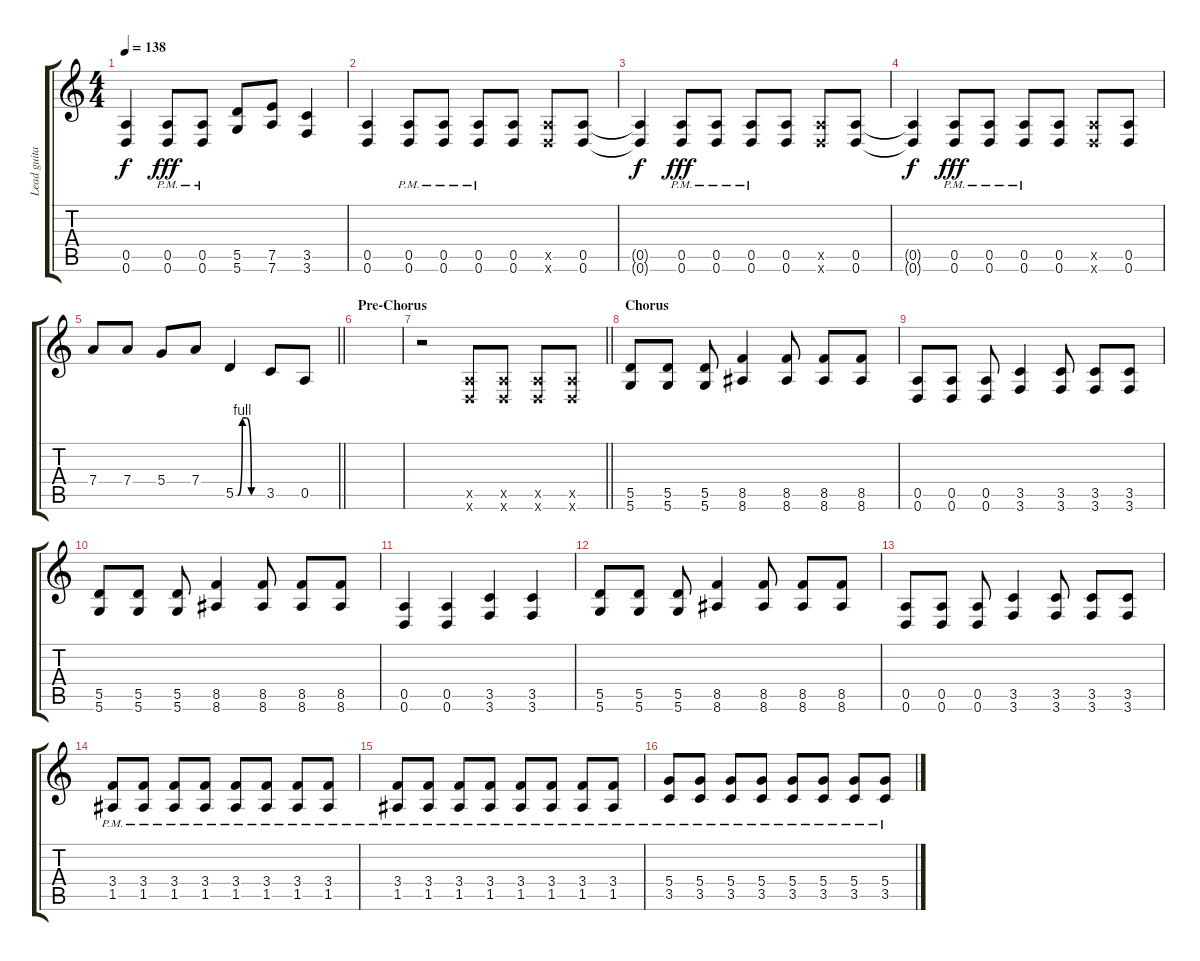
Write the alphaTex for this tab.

\track ("Lead guitar" "Lead guita") {instrument distortionguitar}
\staff {score tabs}
\tuning (D4 B3 G3 D3 A2 D2) {hide}
\ts (4 4)
\tempo 138
\clef g2
\ks c
(0.5{t} 0.6{t}).4{dy f} (0.5{pm} 0.6{pm}).8{dy fff} (0.5{pm} 0.6{pm}).8 (5.5 5.6).8 (7.5 7.6).8 (3.5 3.6).4 |
(0.5 0.6).4 (0.5{pm} 0.6{pm}).8 (0.5{pm} 0.6{pm}).8 (0.5{pm} 0.6{pm}).8 (0.5 0.6).8 (0.5{x} 0.6{x}).8 (0.5 0.6).8 |
(0.5{t} 0.6{t}).4{dy f} (0.5{pm} 0.6{pm}).8{dy fff} (0.5{pm} 0.6{pm}).8 (0.5{pm} 0.6{pm}).8 (0.5 0.6).8 (0.5{x} 0.6{x}).8 (0.5 0.6).8 |
(0.5{t} 0.6{t}).4{dy f} (0.5{pm} 0.6{pm}).8{dy fff} (0.5{pm} 0.6{pm}).8 (0.5{pm} 0.6{pm}).8 (0.5 0.6).8 (0.5{x} 0.6{x}).8 (0.5 0.6).8 |
\barLineRight lightlight
7.4.8 7.4.8 5.4.8 7.4.8 5.5{be (custom 0 0 5 0 15 4 24 4 35 0 60 0)}.4 3.5.8 0.5.8 |
\section ("" "Pre-Chorus")
|
\barLineRight lightlight
r.2 (0.5{x} 0.6{x}).8 (0.5{x} 0.6{x}).8 (0.5{x} 0.6{x}).8 (0.5{x} 0.6{x}).8 |
\section ("" "Chorus")
(5.5 5.6).8 (5.5 5.6).8 (5.5 5.6).8 (8.5 8.6).4 (8.5 8.6).8 (8.5 8.6).8 (8.5 8.6).8 |
(0.5 0.6).8 (0.5 0.6).8 (0.5 0.6).8 (3.5 3.6).4 (3.5 3.6).8 (3.5 3.6).8 (3.5 3.6).8 |
(5.5 5.6).8 (5.5 5.6).8 (5.5 5.6).8 (8.5 8.6).4 (8.5 8.6).8 (8.5 8.6).8 (8.5 8.6).8 |
(0.5 0.6).4 (0.5 0.6).4 (3.5 3.6).4 (3.5 3.6).4 |
(5.5 5.6).8 (5.5 5.6).8 (5.5 5.6).8 (8.5 8.6).4 (8.5 8.6).8 (8.5 8.6).8 (8.5 8.6).8 |
(0.5 0.6).8 (0.5 0.6).8 (0.5 0.6).8 (3.5 3.6).4 (3.5 3.6).8 (3.5 3.6).8 (3.5 3.6).8 |
(3.4{pm} 1.5{pm}).8 (3.4{pm} 1.5{pm}).8 (3.4{pm} 1.5{pm}).8 (3.4{pm} 1.5{pm}).8 (3.4{pm} 1.5{pm}).8 (3.4{pm} 1.5{pm}).8 (3.4{pm} 1.5{pm}).8 (3.4{pm} 1.5{pm}).8 |
(3.4{pm} 1.5{pm}).8 (3.4{pm} 1.5{pm}).8 (3.4{pm} 1.5{pm}).8 (3.4{pm} 1.5{pm}).8 (3.4{pm} 1.5{pm}).8 (3.4{pm} 1.5{pm}).8 (3.4{pm} 1.5{pm}).8 (3.4{pm} 1.5{pm}).8 |
(5.4{pm} 3.5{pm}).8 (5.4{pm} 3.5{pm}).8 (5.4{pm} 3.5{pm}).8 (5.4{pm} 3.5{pm}).8 (5.4{pm} 3.5{pm}).8 (5.4{pm} 3.5{pm}).8 (5.4{pm} 3.5{pm}).8 (5.4{pm} 3.5{pm}).8
